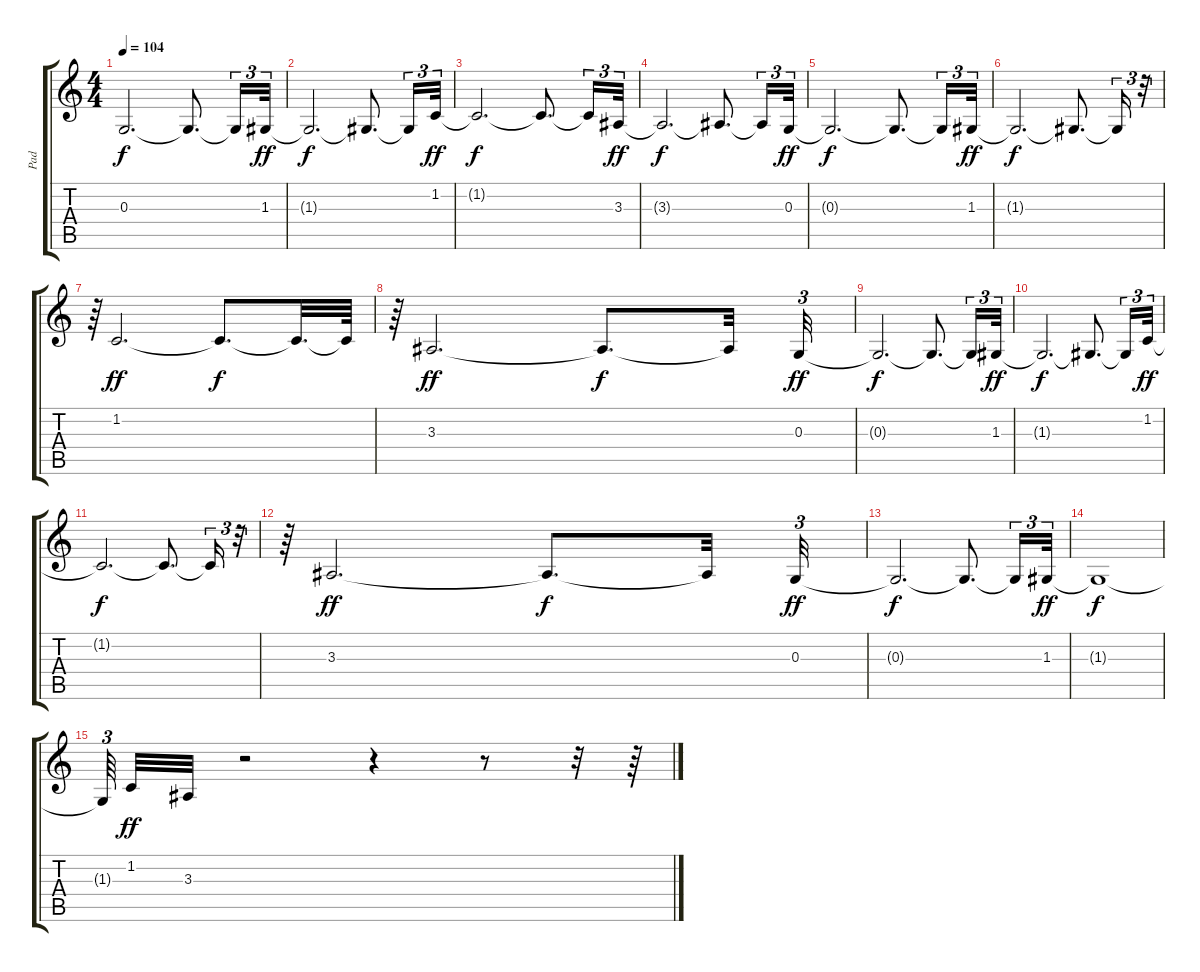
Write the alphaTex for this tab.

\track ("Pad" "Pad") {instrument pad3polysynth}
\staff {score tabs}
\tuning (E4 B3 G3 D3 A2 E2) {hide}
\ts (4 4)
\tempo 104
\clef g2
\ks c
0.3{t}.2{d dy f} 0.3{t}.8{d} 0.3{t}.16{tu (3 2)} 1.3.32{tu (3 2) dy ff} |
1.3{t}.2{d dy f} 1.3{t}.8{d} 1.3{t}.16{tu (3 2)} 1.2.32{tu (3 2) dy ff} |
1.2{t}.2{d dy f} 1.2{t}.8{d} 1.2{t}.16{tu (3 2)} 3.3.32{tu (3 2) dy ff} |
3.3{t}.2{d dy f} 3.3{t}.8{d} 3.3{t}.16{tu (3 2)} 0.3.32{tu (3 2) dy ff} |
0.3{t}.2{d dy f} 0.3{t}.8{d} 0.3{t}.16{tu (3 2)} 1.3.32{tu (3 2) dy ff} |
1.3{t}.2{d dy f} 1.3{t}.8{d} 1.3{t}.16{tu (3 2)} r.32{tu (3 2)} |
r.64{tu (3 2)} 1.2.2{d dy ff} 1.2{t}.8{d dy f} 1.2{t}.32{d} 1.2{t}.64 |
r.64{tu (3 2)} 3.3.2{d dy ff} 3.3{t}.8{d dy f} 3.3{t}.32 0.3.32{tu (3 2) dy ff} |
0.3{t}.2{d dy f} 0.3{t}.8{d} 0.3{t}.16{tu (3 2)} 1.3.32{tu (3 2) dy ff} |
1.3{t}.2{d dy f} 1.3{t}.8{d} 1.3{t}.16{tu (3 2)} 1.2.32{tu (3 2) dy ff} |
1.2{t}.2{d dy f} 1.2{t}.8{d} 1.2{t}.16{tu (3 2)} r.32{tu (3 2)} |
r.64{tu (3 2)} 3.3.2{d dy ff} 3.3{t}.8{d dy f} 3.3{t}.32 0.3.32{tu (3 2) dy ff} |
0.3{t}.2{d dy f} 0.3{t}.8{d} 0.3{t}.16{tu (3 2)} 1.3.32{tu (3 2) dy ff} |
1.3{t}.1{dy f} |
1.3{t}.64{tu (3 2) beam splitsecondary} 1.2.32{dy ff} 3.3.32 r.2 r.4 r.8 r.32 r.64
